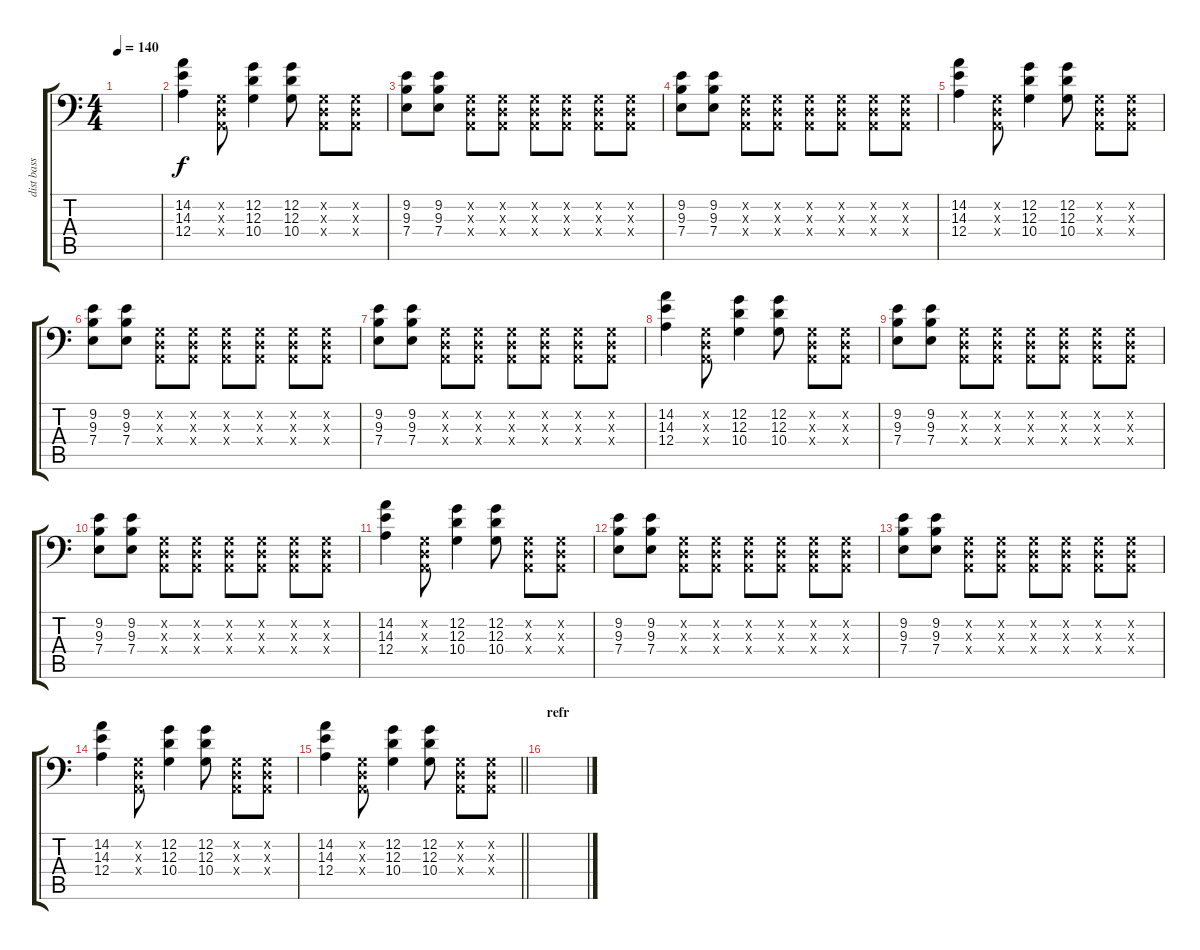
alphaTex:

\track ("dist bass" "dist bass") {instrument distortionguitar}
\staff {score tabs}
\tuning (C3 G2 D2 A1 E1 B0) {hide}
\ts (4 4)
\tempo 140
\clef f4
\ks aminor
|
(14.2 14.3 12.4).4 (0.2{x} 0.3{x} 0.4{x}).8 (12.2 12.3 10.4).4 (12.2 12.3 10.4).8 (0.2{x} 0.3{x} 0.4{x}).8 (0.2{x} 0.3{x} 0.4{x}).8 |
(9.2 9.3 7.4).8 (9.2 9.3 7.4).8 (0.2{x} 0.3{x} 0.4{x}).8 (0.2{x} 0.3{x} 0.4{x}).8 (0.2{x} 0.3{x} 0.4{x}).8 (0.2{x} 0.3{x} 0.4{x}).8 (0.2{x} 0.3{x} 0.4{x}).8 (0.2{x} 0.3{x} 0.4{x}).8 |
(9.2 9.3 7.4).8 (9.2 9.3 7.4).8 (0.2{x} 0.3{x} 0.4{x}).8 (0.2{x} 0.3{x} 0.4{x}).8 (0.2{x} 0.3{x} 0.4{x}).8 (0.2{x} 0.3{x} 0.4{x}).8 (0.2{x} 0.3{x} 0.4{x}).8 (0.2{x} 0.3{x} 0.4{x}).8 |
(14.2 14.3 12.4).4 (0.2{x} 0.3{x} 0.4{x}).8 (12.2 12.3 10.4).4 (12.2 12.3 10.4).8 (0.2{x} 0.3{x} 0.4{x}).8 (0.2{x} 0.3{x} 0.4{x}).8 |
(9.2 9.3 7.4).8 (9.2 9.3 7.4).8 (0.2{x} 0.3{x} 0.4{x}).8 (0.2{x} 0.3{x} 0.4{x}).8 (0.2{x} 0.3{x} 0.4{x}).8 (0.2{x} 0.3{x} 0.4{x}).8 (0.2{x} 0.3{x} 0.4{x}).8 (0.2{x} 0.3{x} 0.4{x}).8 |
(9.2 9.3 7.4).8 (9.2 9.3 7.4).8 (0.2{x} 0.3{x} 0.4{x}).8 (0.2{x} 0.3{x} 0.4{x}).8 (0.2{x} 0.3{x} 0.4{x}).8 (0.2{x} 0.3{x} 0.4{x}).8 (0.2{x} 0.3{x} 0.4{x}).8 (0.2{x} 0.3{x} 0.4{x}).8 |
(14.2 14.3 12.4).4 (0.2{x} 0.3{x} 0.4{x}).8 (12.2 12.3 10.4).4 (12.2 12.3 10.4).8 (0.2{x} 0.3{x} 0.4{x}).8 (0.2{x} 0.3{x} 0.4{x}).8 |
(9.2 9.3 7.4).8 (9.2 9.3 7.4).8 (0.2{x} 0.3{x} 0.4{x}).8 (0.2{x} 0.3{x} 0.4{x}).8 (0.2{x} 0.3{x} 0.4{x}).8 (0.2{x} 0.3{x} 0.4{x}).8 (0.2{x} 0.3{x} 0.4{x}).8 (0.2{x} 0.3{x} 0.4{x}).8 |
(9.2 9.3 7.4).8 (9.2 9.3 7.4).8 (0.2{x} 0.3{x} 0.4{x}).8 (0.2{x} 0.3{x} 0.4{x}).8 (0.2{x} 0.3{x} 0.4{x}).8 (0.2{x} 0.3{x} 0.4{x}).8 (0.2{x} 0.3{x} 0.4{x}).8 (0.2{x} 0.3{x} 0.4{x}).8 |
(14.2 14.3 12.4).4 (0.2{x} 0.3{x} 0.4{x}).8 (12.2 12.3 10.4).4 (12.2 12.3 10.4).8 (0.2{x} 0.3{x} 0.4{x}).8 (0.2{x} 0.3{x} 0.4{x}).8 |
(9.2 9.3 7.4).8 (9.2 9.3 7.4).8 (0.2{x} 0.3{x} 0.4{x}).8 (0.2{x} 0.3{x} 0.4{x}).8 (0.2{x} 0.3{x} 0.4{x}).8 (0.2{x} 0.3{x} 0.4{x}).8 (0.2{x} 0.3{x} 0.4{x}).8 (0.2{x} 0.3{x} 0.4{x}).8 |
(9.2 9.3 7.4).8 (9.2 9.3 7.4).8 (0.2{x} 0.3{x} 0.4{x}).8 (0.2{x} 0.3{x} 0.4{x}).8 (0.2{x} 0.3{x} 0.4{x}).8 (0.2{x} 0.3{x} 0.4{x}).8 (0.2{x} 0.3{x} 0.4{x}).8 (0.2{x} 0.3{x} 0.4{x}).8 |
(14.2 14.3 12.4).4 (0.2{x} 0.3{x} 0.4{x}).8 (12.2 12.3 10.4).4 (12.2 12.3 10.4).8 (0.2{x} 0.3{x} 0.4{x}).8 (0.2{x} 0.3{x} 0.4{x}).8 |
\barLineRight lightlight
(14.2 14.3 12.4).4 (0.2{x} 0.3{x} 0.4{x}).8 (12.2 12.3 10.4).4 (12.2 12.3 10.4).8 (0.2{x} 0.3{x} 0.4{x}).8 (0.2{x} 0.3{x} 0.4{x}).8 |
\section ("" "refr")
\ks c
